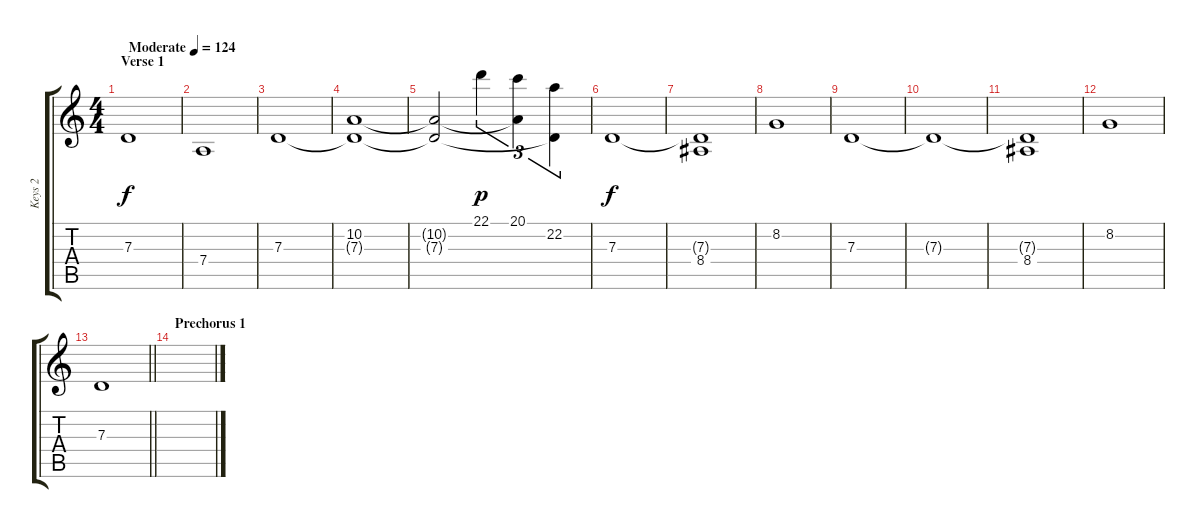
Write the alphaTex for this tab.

\track ("Keys 2" "Keys 2") {instrument pad7halo}
\staff {score tabs}
\tuning (E4 B3 G3 D3 A2 E2) {hide}
\ts (4 4)
\section ("" "Verse 1")
\tempo (124 "Moderate")
\clef g2
\ks c
7.3.1{dy f instrument pad7halo} |
7.4.1 |
7.3.1 |
(10.2 7.3{t}).1 |
(10.2{t} 7.3{t}).2 22.1.4{tu (3 2) dy p} (20.1 10.2{t}).4{tu (3 2)} (22.2 7.3{t}).4{tu (3 2)} |
7.3.1{dy f} |
(7.3{t} 8.4).1 |
8.2.1 |
7.3.1 |
7.3{t}.1 |
(7.3{t} 8.4).1 |
8.2.1 |
\barLineRight lightlight
7.3.1 |
\section ("" "Prechorus 1")
